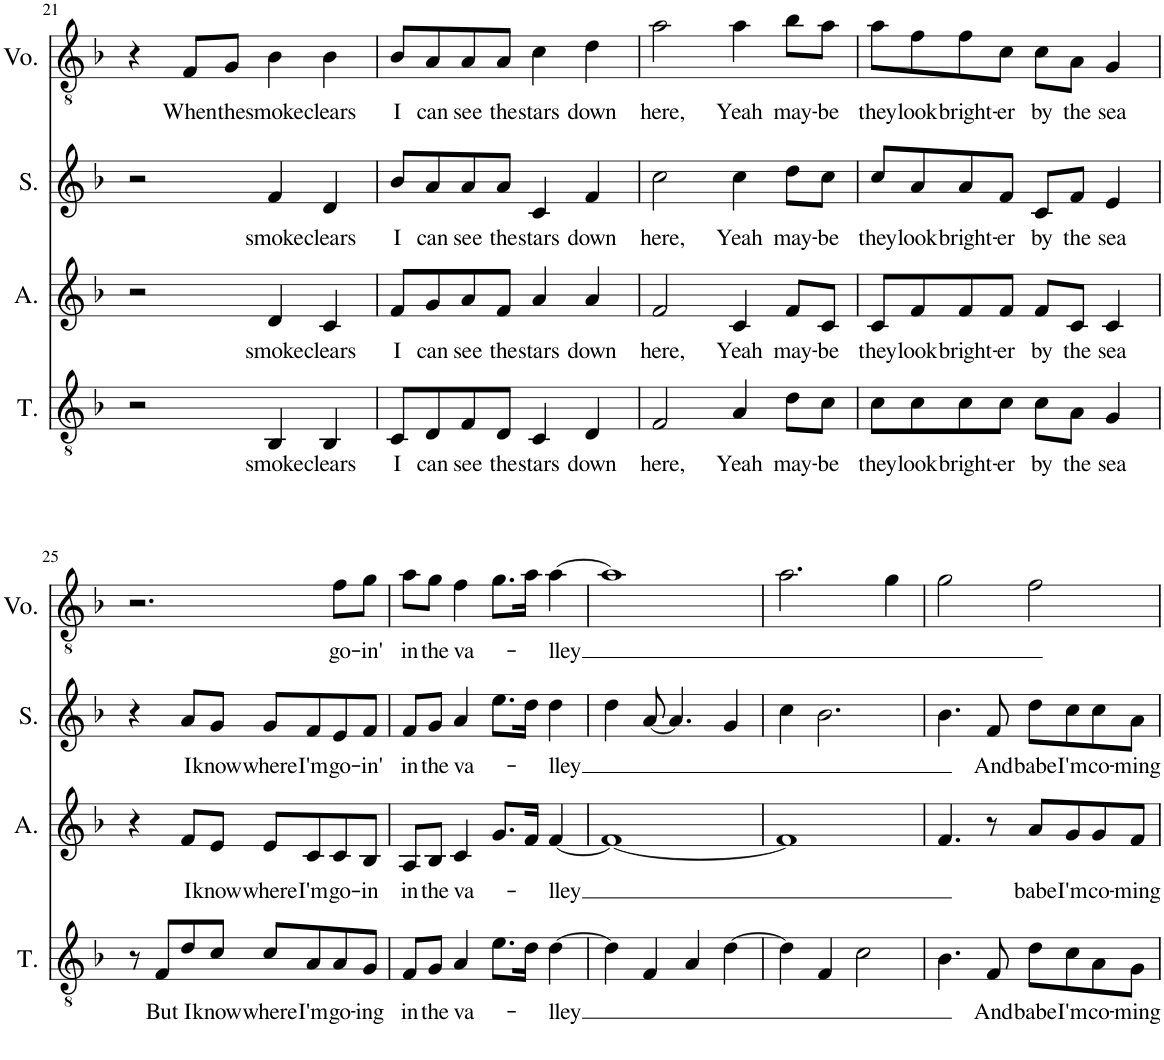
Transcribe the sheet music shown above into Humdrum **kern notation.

**kern	**text	**kern	**text	**kern	**text	**kern	**text
*part4	*part4	*part3	*part3	*part2	*part2	*part1	*part1
*staff4	*staff4	*staff3	*staff3	*staff2	*staff2	*staff1	*staff1
*I"Tenor	*	*I"Alto	*	*I"Soprano	*	*I"Voice	*
*I'T.	*	*I'A.	*	*I'S.	*	*I'Vo.	*
!!LO:PB:g=z
*clefGv2	*	*clefG2	*	*clefG2	*	*clefGv2	*
*k[b-]	*	*k[b-]	*	*k[b-]	*	*k[b-]	*
*M4/4	*	*M4/4	*	*M4/4	*	*M4/4	*
=21	=21	=21	=21	=21	=21	=21	=21
2r	.	2r	.	2r	.	4r	.
!	!	!	!	!	!	!	!LO:LY:b
.	.	.	.	.	.	8F/L	When
!	!	!	!	!	!	!	!LO:LY:b
.	.	.	.	.	.	8G/J	the
!	!LO:LY:b	!	!LO:LY:b	!	!LO:LY:b	!	!LO:LY:b
4BB-/	smoke	4d/	smoke	4f/	smoke	4B-\	smoke
!	!LO:LY:b	!	!LO:LY:b	!	!LO:LY:b	!	!LO:LY:b
4BB-/	clears	4c/	clears	4d/	clears	4B-\	clears
=22	=22	=22	=22	=22	=22	=22	=22
!	!LO:LY:b	!	!LO:LY:b	!	!LO:LY:b	!	!LO:LY:b
8C/L	I	8f/L	I	8b-/L	I	8B-/L	I
!	!LO:LY:b	!	!LO:LY:b	!	!LO:LY:b	!	!LO:LY:b
8D/	can	8g/	can	8a/	can	8A/	can
!	!LO:LY:b	!	!LO:LY:b	!	!LO:LY:b	!	!LO:LY:b
8F/	see	8a/	see	8a/	see	8A/	see
!	!LO:LY:b	!	!LO:LY:b	!	!LO:LY:b	!	!LO:LY:b
8D/J	the	8f/J	the	8a/J	the	8A/J	the
!	!LO:LY:b	!	!LO:LY:b	!	!LO:LY:b	!	!LO:LY:b
4C/	stars	4a/	stars	4c/	stars	4c\	stars
!	!LO:LY:b	!	!LO:LY:b	!	!LO:LY:b	!	!LO:LY:b
4D/	down	4a/	down	4f/	down	4d\	down
=23	=23	=23	=23	=23	=23	=23	=23
!	!LO:LY:b	!	!LO:LY:b	!	!LO:LY:b	!	!LO:LY:b
2F/	here,	2f/	here,	2cc\	here,	2a\	here,
!	!LO:LY:b	!	!LO:LY:b	!	!LO:LY:b	!	!LO:LY:b
4A/	Yeah	4c/	Yeah	4cc\	Yeah	4a\	Yeah
!	!LO:LY:b	!	!LO:LY:b	!	!LO:LY:b	!	!LO:LY:b
8d\L	may-	8f/L	may-	8dd\L	may-	8b-\L	may-
!	!LO:LY:b	!	!LO:LY:b	!	!LO:LY:b	!	!LO:LY:b
8c\J	-be	8c/J	-be	8cc\J	-be	8a\J	-be
=24	=24	=24	=24	=24	=24	=24	=24
!	!LO:LY:b	!	!LO:LY:b	!	!LO:LY:b	!	!LO:LY:b
8c\L	they	8c/L	they	8cc/L	they	8a\L	they
!	!LO:LY:b	!	!LO:LY:b	!	!LO:LY:b	!	!LO:LY:b
8c\	look	8f/	look	8a/	look	8f\	look
!	!LO:LY:b	!	!LO:LY:b	!	!LO:LY:b	!	!LO:LY:b
8c\	bright-	8f/	bright-	8a/	bright-	8f\	bright-
!	!LO:LY:b	!	!LO:LY:b	!	!LO:LY:b	!	!LO:LY:b
8c\J	-er	8f/J	-er	8f/J	-er	8c\J	-er
!	!LO:LY:b	!	!LO:LY:b	!	!LO:LY:b	!	!LO:LY:b
8c\L	by	8f/L	by	8c/L	by	8c\L	by
!	!LO:LY:b	!	!LO:LY:b	!	!LO:LY:b	!	!LO:LY:b
8A\J	the	8c/J	the	8f/J	the	8A\J	the
!	!LO:LY:b	!	!LO:LY:b	!	!LO:LY:b	!	!LO:LY:b
4G/	sea	4c/	sea	4e/	sea	4G/	sea
!!LO:LB:g=z
=25	=25	=25	=25	=25	=25	=25	=25
8r	.	4r	.	4r	.	2.r	.
!	!LO:LY:b	!	!	!	!	!	!
8F/L	But	.	.	.	.	.	.
!	!LO:LY:b	!	!LO:LY:b	!	!LO:LY:b	!	!
8d/	I	8f/L	I	8a/L	I	.	.
!	!LO:LY:b	!	!LO:LY:b	!	!LO:LY:b	!	!
8c/J	know	8e/J	know	8g/J	know	.	.
!	!LO:LY:b	!	!LO:LY:b	!	!LO:LY:b	!	!
8c/L	where	8e/L	where	8g/L	where	.	.
!	!LO:LY:b	!	!LO:LY:b	!	!LO:LY:b	!	!
8A/	I'm	8c/	I'm	8f/	I'm	.	.
!	!LO:LY:b	!	!LO:LY:b	!	!LO:LY:b	!	!LO:LY:b
8A/	go-	8c/	go-	8e/	go-	8f\L	go-
!	!LO:LY:b	!	!LO:LY:b	!	!LO:LY:b	!	!LO:LY:b
8G/J	-ing	8B-/J	-in	8f/J	-in'	8g\J	-in'
=26	=26	=26	=26	=26	=26	=26	=26
!	!LO:LY:b	!	!LO:LY:b	!	!LO:LY:b	!	!LO:LY:b
8F/L	in	8A/L	in	8f/L	in	8a\L	in
!	!LO:LY:b	!	!LO:LY:b	!	!LO:LY:b	!	!LO:LY:b
8G/J	the	8B-/J	the	8g/J	the	8g\J	the
!	!LO:LY:b	!	!LO:LY:b	!	!LO:LY:b	!	!LO:LY:b
4A/	va-	4c/	va-	4a/	va-	4f\	va-
8.e\L	.	8.g/L	.	8.ee\L	.	8.g\L	.
16d\Jk	.	16f/Jk	.	16dd\Jk	.	16a\Jk	.
!	!LO:LY:b	!	!LO:LY:b	!	!LO:LY:b	!	!LO:LY:b
[4d\	-lley	[4f/	-lley	4dd\	-lley	[4a\	-lley
=27	=27	=27	=27	=27	=27	=27	=27
4d\]	.	1f_	.	4dd\	.	1a]	.
4F/	.	.	.	[8a/	.	.	.
.	.	.	.	4.a/]	.	.	.
4A/	.	.	.	.	.	.	.
[4d\	.	.	.	4g/	.	.	.
=28	=28	=28	=28	=28	=28	=28	=28
4d\]	.	1f]	.	4cc\	.	2.a\	.
4F/	.	.	.	2.b-\	.	.	.
2c\	.	.	.	.	.	.	.
.	.	.	.	.	.	4g\	.
=29	=29	=29	=29	=29	=29	=29	=29
4.B-\	.	4.f/	.	4.b-\	.	2g\	.
!	!LO:LY:b	!	!	!	!LO:LY:b	!	!
8F/	And	8r	.	8f/	And	.	.
!	!LO:LY:b	!	!LO:LY:b	!	!LO:LY:b	!	!
8d\L	babe	8a/L	babe	8dd\L	babe	2f\	.
!	!LO:LY:b	!	!LO:LY:b	!	!LO:LY:b	!	!
8c\	I'm	8g/	I'm	8cc\	I'm	.	.
!	!LO:LY:b	!	!LO:LY:b	!	!LO:LY:b	!	!
8A\	co-	8g/	co-	8cc\	co-	.	.
!	!LO:LY:b	!	!LO:LY:b	!	!LO:LY:b	!	!
8G\J	-ming	8f/J	-ming	8a\J	-ming	.	.
=	=	=	=	=	=	=	=
*-	*-	*-	*-	*-	*-	*-	*-
